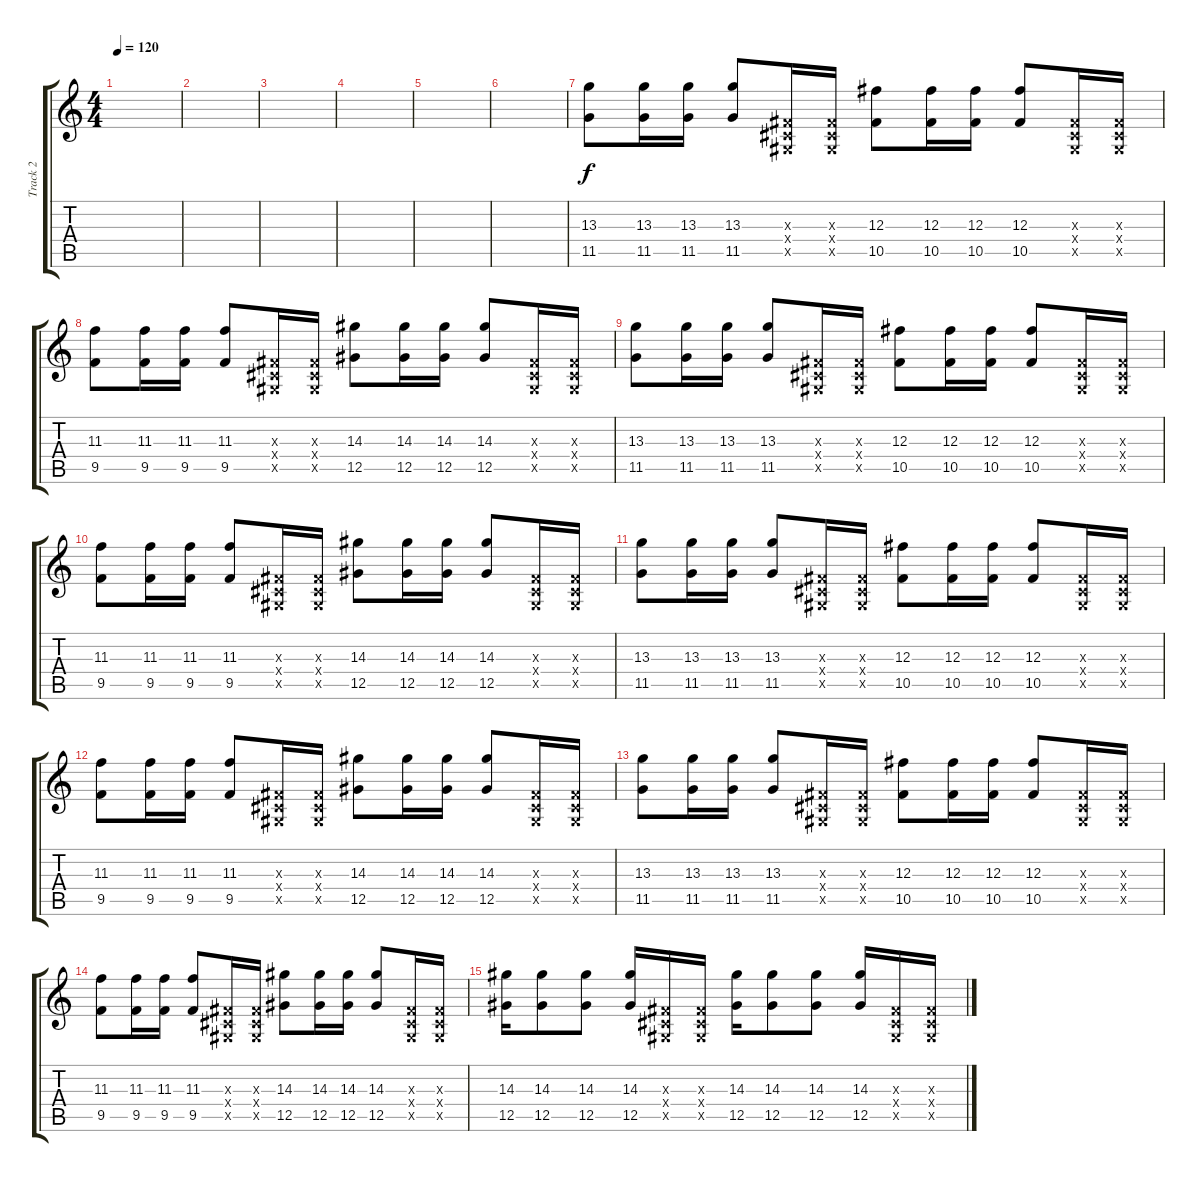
\track ("Track 2" "Track 2") {instrument distortionguitar}
\staff {score tabs}
\tuning (Eb4 Bb3 Gb3 Db3 Ab2 Eb2) {hide}
\ts (4 4)
\tempo 120
\clef g2
\ks c
|
|
|
|
|
|
(13.3 11.5).8{volume 10 instrument distortionguitar} (13.3 11.5).16 (13.3 11.5).16 (13.3 11.5).8 (0.3{x} 0.4{x} 0.5{x}).16 (0.3{x} 0.4{x} 0.5{x}).16 (12.3 10.5).8 (12.3 10.5).16 (12.3 10.5).16 (12.3 10.5).8 (0.3{x} 0.4{x} 0.5{x}).16 (0.3{x} 0.4{x} 0.5{x}).16 |
(11.3 9.5).8 (11.3 9.5).16 (11.3 9.5).16 (11.3 9.5).8 (0.3{x} 0.4{x} 0.5{x}).16 (0.3{x} 0.4{x} 0.5{x}).16 (14.3 12.5).8 (14.3 12.5).16 (14.3 12.5).16 (14.3 12.5).8 (0.3{x} 0.4{x} 0.5{x}).16 (0.3{x} 0.4{x} 0.5{x}).16 |
(13.3 11.5).8 (13.3 11.5).16 (13.3 11.5).16 (13.3 11.5).8 (0.3{x} 0.4{x} 0.5{x}).16 (0.3{x} 0.4{x} 0.5{x}).16 (12.3 10.5).8 (12.3 10.5).16 (12.3 10.5).16 (12.3 10.5).8 (0.3{x} 0.4{x} 0.5{x}).16 (0.3{x} 0.4{x} 0.5{x}).16 |
(11.3 9.5).8 (11.3 9.5).16 (11.3 9.5).16 (11.3 9.5).8 (0.3{x} 0.4{x} 0.5{x}).16 (0.3{x} 0.4{x} 0.5{x}).16 (14.3 12.5).8 (14.3 12.5).16 (14.3 12.5).16 (14.3 12.5).8 (0.3{x} 0.4{x} 0.5{x}).16 (0.3{x} 0.4{x} 0.5{x}).16 |
(13.3 11.5).8 (13.3 11.5).16 (13.3 11.5).16 (13.3 11.5).8 (0.3{x} 0.4{x} 0.5{x}).16 (0.3{x} 0.4{x} 0.5{x}).16 (12.3 10.5).8 (12.3 10.5).16 (12.3 10.5).16 (12.3 10.5).8 (0.3{x} 0.4{x} 0.5{x}).16 (0.3{x} 0.4{x} 0.5{x}).16 |
(11.3 9.5).8 (11.3 9.5).16 (11.3 9.5).16 (11.3 9.5).8 (0.3{x} 0.4{x} 0.5{x}).16 (0.3{x} 0.4{x} 0.5{x}).16 (14.3 12.5).8 (14.3 12.5).16 (14.3 12.5).16 (14.3 12.5).8 (0.3{x} 0.4{x} 0.5{x}).16 (0.3{x} 0.4{x} 0.5{x}).16 |
(13.3 11.5).8 (13.3 11.5).16 (13.3 11.5).16 (13.3 11.5).8 (0.3{x} 0.4{x} 0.5{x}).16 (0.3{x} 0.4{x} 0.5{x}).16 (12.3 10.5).8 (12.3 10.5).16 (12.3 10.5).16 (12.3 10.5).8 (0.3{x} 0.4{x} 0.5{x}).16 (0.3{x} 0.4{x} 0.5{x}).16 |
(11.3 9.5).8 (11.3 9.5).16 (11.3 9.5).16 (11.3 9.5).8 (0.3{x} 0.4{x} 0.5{x}).16 (0.3{x} 0.4{x} 0.5{x}).16 (14.3 12.5).8 (14.3 12.5).16 (14.3 12.5).16 (14.3 12.5).8 (0.3{x} 0.4{x} 0.5{x}).16 (0.3{x} 0.4{x} 0.5{x}).16 |
(14.3 12.5).16 (14.3 12.5).8 (14.3 12.5).8 (14.3 12.5).16 (0.3{x} 0.4{x} 0.5{x}).16 (0.3{x} 0.4{x} 0.5{x}).16 (14.3 12.5).16 (14.3 12.5).8 (14.3 12.5).8 (14.3 12.5).16 (0.3{x} 0.4{x} 0.5{x}).16 (0.3{x} 0.4{x} 0.5{x}).16
